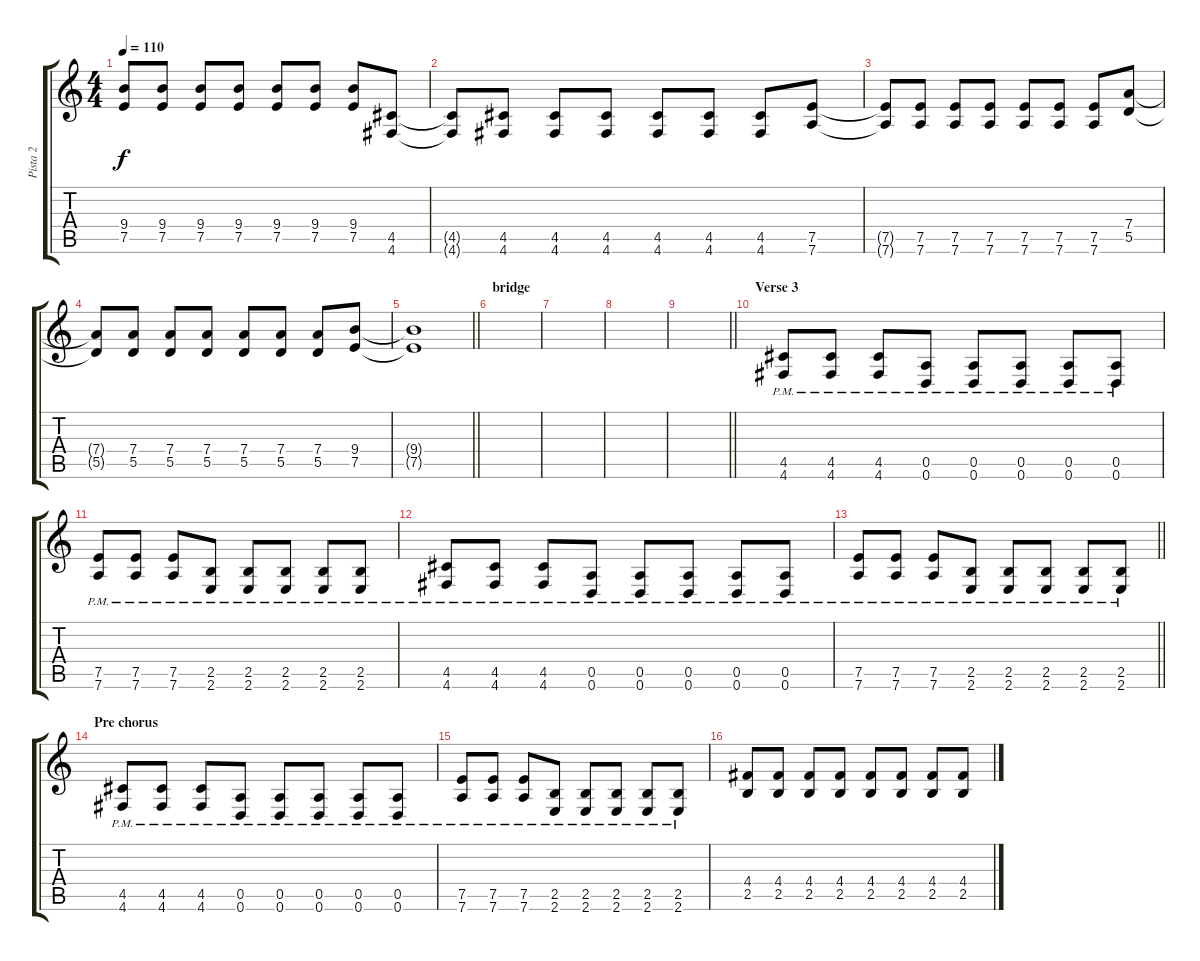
\track ("Pista 2" "Pista 2") {instrument overdrivenguitar}
\staff {score tabs}
\tuning (E4 B3 G3 D3 A2 D2) {hide}
\ts (4 4)
\tempo 110
\clef g2
\ks c
(9.4{t} 7.5{t}).8{dy f} (9.4 7.5).8 (9.4 7.5).8 (9.4 7.5).8 (9.4 7.5).8 (9.4 7.5).8 (9.4 7.5).8 (4.5 4.6).8 |
(4.5{t} 4.6{t}).8 (4.5 4.6).8 (4.5 4.6).8 (4.5 4.6).8 (4.5 4.6).8 (4.5 4.6).8 (4.5 4.6).8 (7.5 7.6).8 |
(7.5{t} 7.6{t}).8 (7.5 7.6).8 (7.5 7.6).8 (7.5 7.6).8 (7.5 7.6).8 (7.5 7.6).8 (7.5 7.6).8 (7.4 5.5).8 |
(7.4{t} 5.5{t}).8 (7.4 5.5).8 (7.4 5.5).8 (7.4 5.5).8 (7.4 5.5).8 (7.4 5.5).8 (7.4 5.5).8 (9.4 7.5).8 |
\barLineRight lightlight
(9.4{t} 7.5{t}).1 |
\section ("" "bridge")
|
|
|
\barLineRight lightlight
|
\section ("" "Verse 3")
(4.5{pm} 4.6{pm}).8 (4.5{pm} 4.6{pm}).8 (4.5{pm} 4.6{pm}).8 (0.5{pm} 0.6{pm}).8 (0.5{pm} 0.6{pm}).8 (0.5{pm} 0.6{pm}).8 (0.5{pm} 0.6{pm}).8 (0.5{pm} 0.6{pm}).8 |
(7.5{pm} 7.6{pm}).8 (7.5{pm} 7.6{pm}).8 (7.5{pm} 7.6{pm}).8 (2.5{pm} 2.6{pm}).8 (2.5{pm} 2.6{pm}).8 (2.5{pm} 2.6{pm}).8 (2.5{pm} 2.6{pm}).8 (2.5{pm} 2.6{pm}).8 |
(4.5{pm} 4.6{pm}).8 (4.5{pm} 4.6{pm}).8 (4.5{pm} 4.6{pm}).8 (0.5{pm} 0.6{pm}).8 (0.5{pm} 0.6{pm}).8 (0.5{pm} 0.6{pm}).8 (0.5{pm} 0.6{pm}).8 (0.5{pm} 0.6{pm}).8 |
\barLineRight lightlight
(7.5{pm} 7.6{pm}).8 (7.5{pm} 7.6{pm}).8 (7.5{pm} 7.6{pm}).8 (2.5{pm} 2.6{pm}).8 (2.5{pm} 2.6{pm}).8 (2.5{pm} 2.6{pm}).8 (2.5{pm} 2.6{pm}).8 (2.5{pm} 2.6{pm}).8 |
\section ("" "Pre chorus")
(4.5{pm} 4.6{pm}).8 (4.5{pm} 4.6{pm}).8 (4.5{pm} 4.6{pm}).8 (0.5{pm} 0.6{pm}).8 (0.5{pm} 0.6{pm}).8 (0.5{pm} 0.6{pm}).8 (0.5{pm} 0.6{pm}).8 (0.5{pm} 0.6{pm}).8 |
(7.5{pm} 7.6{pm}).8 (7.5{pm} 7.6{pm}).8 (7.5{pm} 7.6{pm}).8 (2.5{pm} 2.6{pm}).8 (2.5{pm} 2.6{pm}).8 (2.5{pm} 2.6{pm}).8 (2.5{pm} 2.6{pm}).8 (2.5{pm} 2.6{pm}).8 |
(4.4 2.5).8 (4.4 2.5).8 (4.4 2.5).8 (4.4 2.5).8 (4.4 2.5).8 (4.4 2.5).8 (4.4 2.5).8 (4.4 2.5).8
